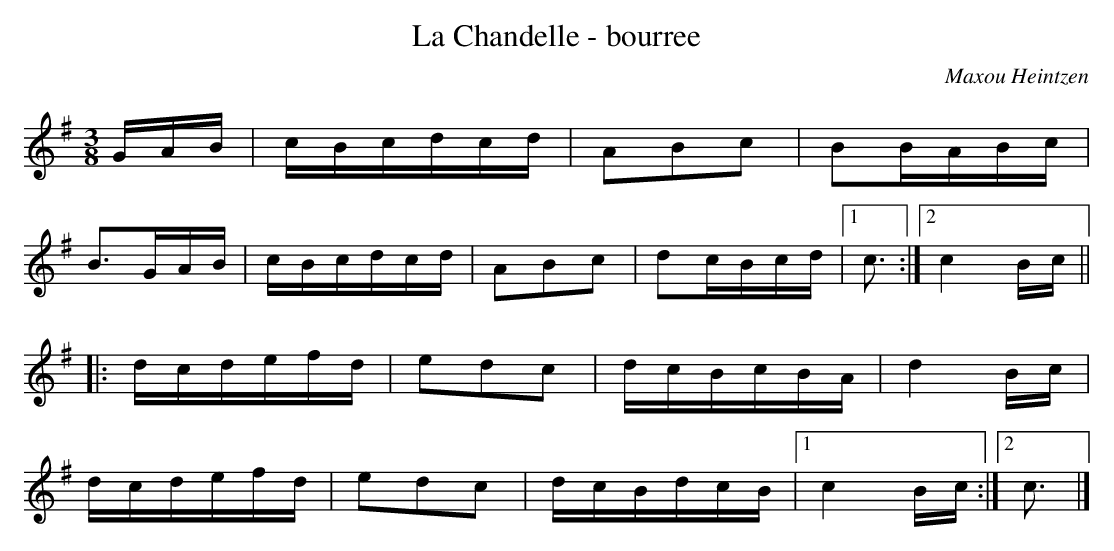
X:1
T:La Chandelle - bourree
C:Maxou Heintzen
M:3/8
L:1/16
K:G
GAB|cBcdcd|A2B2c2|B2BABc|
B3GAB|cBcdcd|A2B2c2|d2cBcd|1c3:|2c4Bc||
|:dcdefd|e2d2c2|dcBcBA|d4Bc|
dcdefd|e2d2c2|dcBdcB|1c4Bc:|2c3|]
